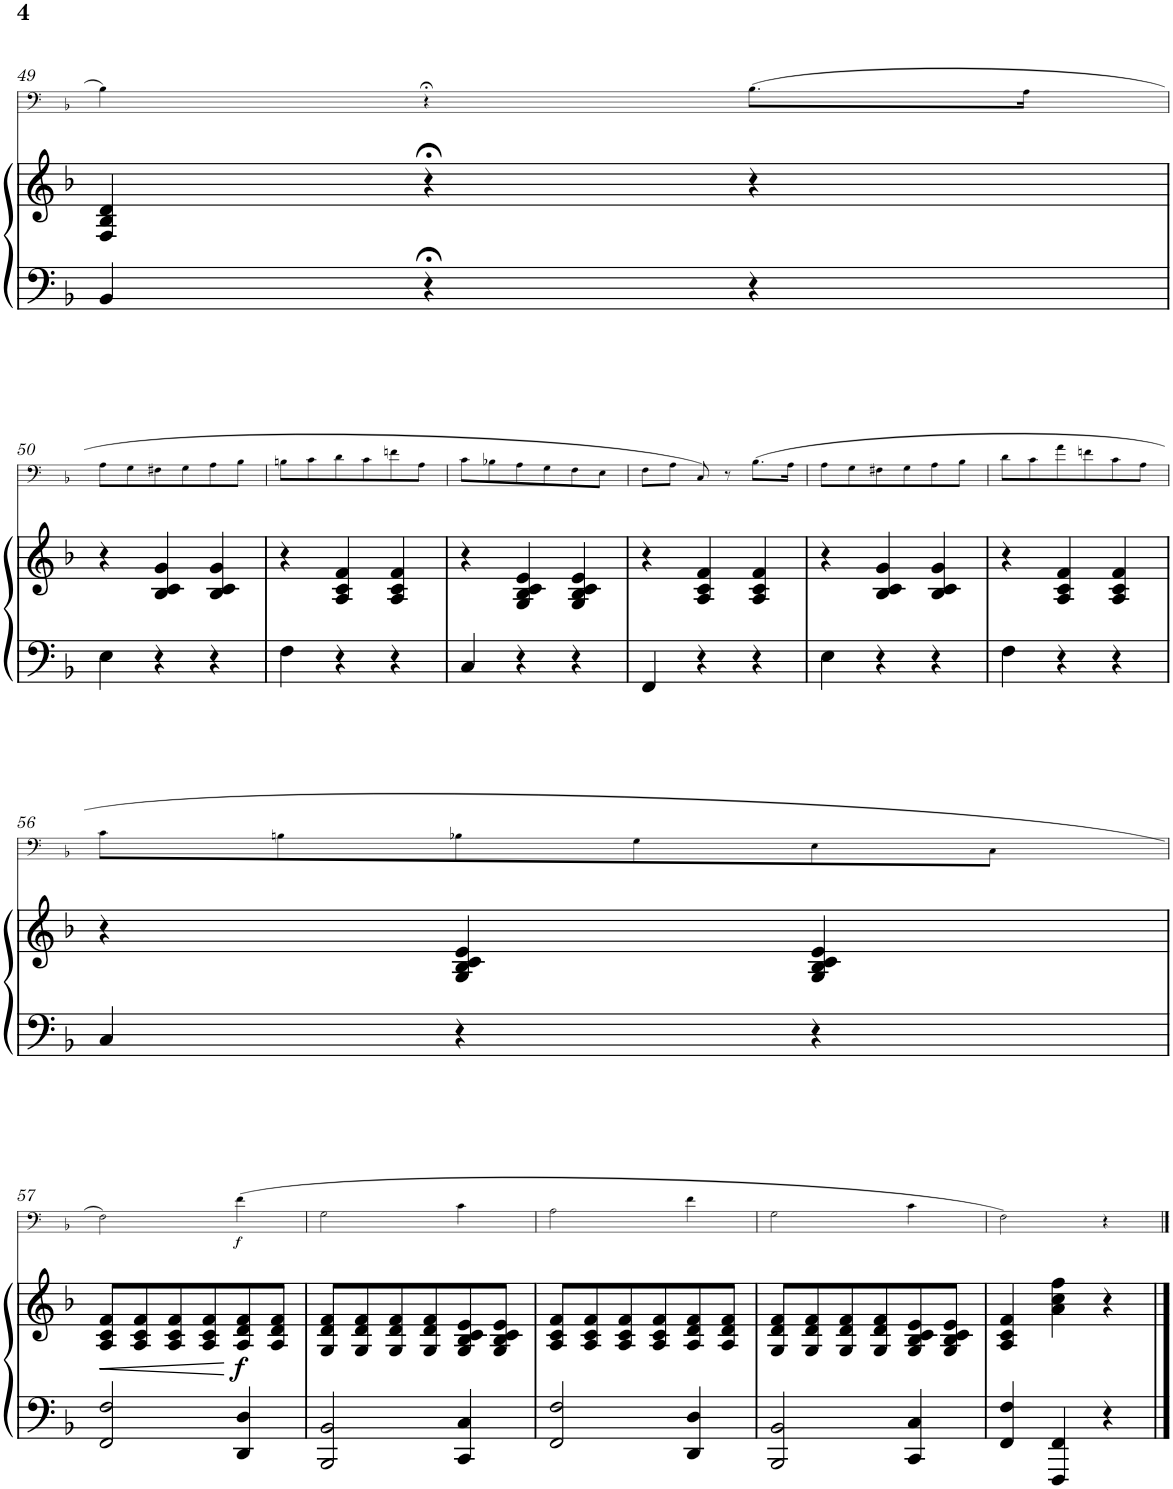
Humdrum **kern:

**kern	**kern	**dynam	**kern	**dynam
*part2	*part2	*part2	*part1	*part1
*staff3	*staff2	*staff2/3	*staff1	*staff1
*I"Piano	*	*	*I"Trombone	*
*I'Pno	*	*	*I'Trb	*
!!LO:PB:g=z
*clefF4	*clefG2	*	*clefF4	*
*k[b-]	*k[b-]	*	*k[b-]	*
*M3/4	*M3/4	*	*M3/4	*
=49	=49	=49	=49	=49
4BB-/	4F/ 4B-/ 4d/	.	4B-\	.
4r;<	4r;<	.	4r;<	.
4r	4r	.	(8.B-\L	.
.	.	.	16A\Jk	.
!!LO:LB:g=z
=50	=50	=50	=50	=50
4E\	4r	.	8A\L	.
.	.	.	8G\	.
4r	4B-/ 4c/ 4g/	.	8F#X\	.
.	.	.	8G\	.
4r	4B-/ 4c/ 4g/	.	8A\	.
.	.	.	8B-\J	.
=51	=51	=51	=51	=51
4F\	4r	.	8Bn\L	.
.	.	.	8c\	.
4r	4A/ 4c/ 4f/	.	8d\	.
.	.	.	8c\	.
4r	4A/ 4c/ 4f/	.	8fn\	.
.	.	.	8A\J	.
=52	=52	=52	=52	=52
4C/	4r	.	8c\L	.
.	.	.	8B-X\	.
4r	4G/ 4B-/ 4c/ 4e/	.	8A\	.
.	.	.	8G\	.
4r	4G/ 4B-/ 4c/ 4e/	.	8F\	.
.	.	.	8E\J	.
=53	=53	=53	=53	=53
4FF/	4r	.	8F\L	.
.	.	.	8A\J	.
4r	4A/ 4c/ 4f/	.	8C/)	.
.	.	.	8r	.
4r	4A/ 4c/ 4f/	.	(8.B-\L	.
.	.	.	16A\Jk	.
=54	=54	=54	=54	=54
4E\	4r	.	8A\L	.
.	.	.	8G\	.
4r	4B-/ 4c/ 4g/	.	8F#X\	.
.	.	.	8G\	.
4r	4B-/ 4c/ 4g/	.	8A\	.
.	.	.	8B-\J	.
=55	=55	=55	=55	=55
4F\	4r	.	8d\L	.
.	.	.	8c\	.
4r	4A/ 4c/ 4f/	.	8a\	.
.	.	.	8fn\	.
4r	4A/ 4c/ 4f/	.	8c\	.
.	.	.	8A\J	.
!!LO:LB:g=z
=56	=56	=56	=56	=56
4C/	4r	.	8c\L	.
.	.	.	8Bn\	.
4r	4G/ 4B-/ 4c/ 4e/	.	8B-X\	.
.	.	.	8G\	.
4r	4G/ 4B-/ 4c/ 4e/	.	8E\	.
.	.	.	8C\J	.
!!LO:LB:g=z
=57	=57	=57	=57	=57
!	!	!LO:HP:b	!	!
2FF/ 2F/	8A/ 8c/ 8f/L	<	2F\)	.
.	8A/ 8c/ 8f/	.	.	.
.	8A/ 8c/ 8f/	.	.	.
.	8A/ 8c/ 8f/	.	.	.
!	!	!LO:DY:n=1:b	!	!LO:DY:b
4DD/ 4D/	8A/ 8d/ 8f/	[ f	(4f\	f
.	8A/ 8d/ 8f/J	.	.	.
=58	=58	=58	=58	=58
2BBB-/ 2BB-/	8G/ 8d/ 8f/L	.	2G\	.
.	8G/ 8d/ 8f/	.	.	.
.	8G/ 8d/ 8f/	.	.	.
.	8G/ 8d/ 8f/	.	.	.
4CC/ 4C/	8G/ 8B-/ 8c/ 8e/	.	4c\	.
.	8G/ 8B-/ 8c/ 8e/J	.	.	.
=59	=59	=59	=59	=59
2FF/ 2F/	8A/ 8c/ 8f/L	.	2A\	.
.	8A/ 8c/ 8f/	.	.	.
.	8A/ 8c/ 8f/	.	.	.
.	8A/ 8c/ 8f/	.	.	.
4DD/ 4D/	8A/ 8d/ 8f/	.	4f\	.
.	8A/ 8d/ 8f/J	.	.	.
=60	=60	=60	=60	=60
2BBB-/ 2BB-/	8G/ 8d/ 8f/L	.	2G\	.
.	8G/ 8d/ 8f/	.	.	.
.	8G/ 8d/ 8f/	.	.	.
.	8G/ 8d/ 8f/	.	.	.
4CC/ 4C/	8G/ 8B-/ 8c/ 8e/	.	4c\	.
.	8G/ 8B-/ 8c/ 8e/J	.	.	.
=61	=61	=61	=61	=61
4FF/ 4F/	4A/ 4c/ 4f/	.	2F\)	.
4FFF/ 4FF/	4a\ 4cc\ 4ff\	.	.	.
4r	4r	.	4r	.
==	==	==	==	==
*-	*-	*-	*-	*-
